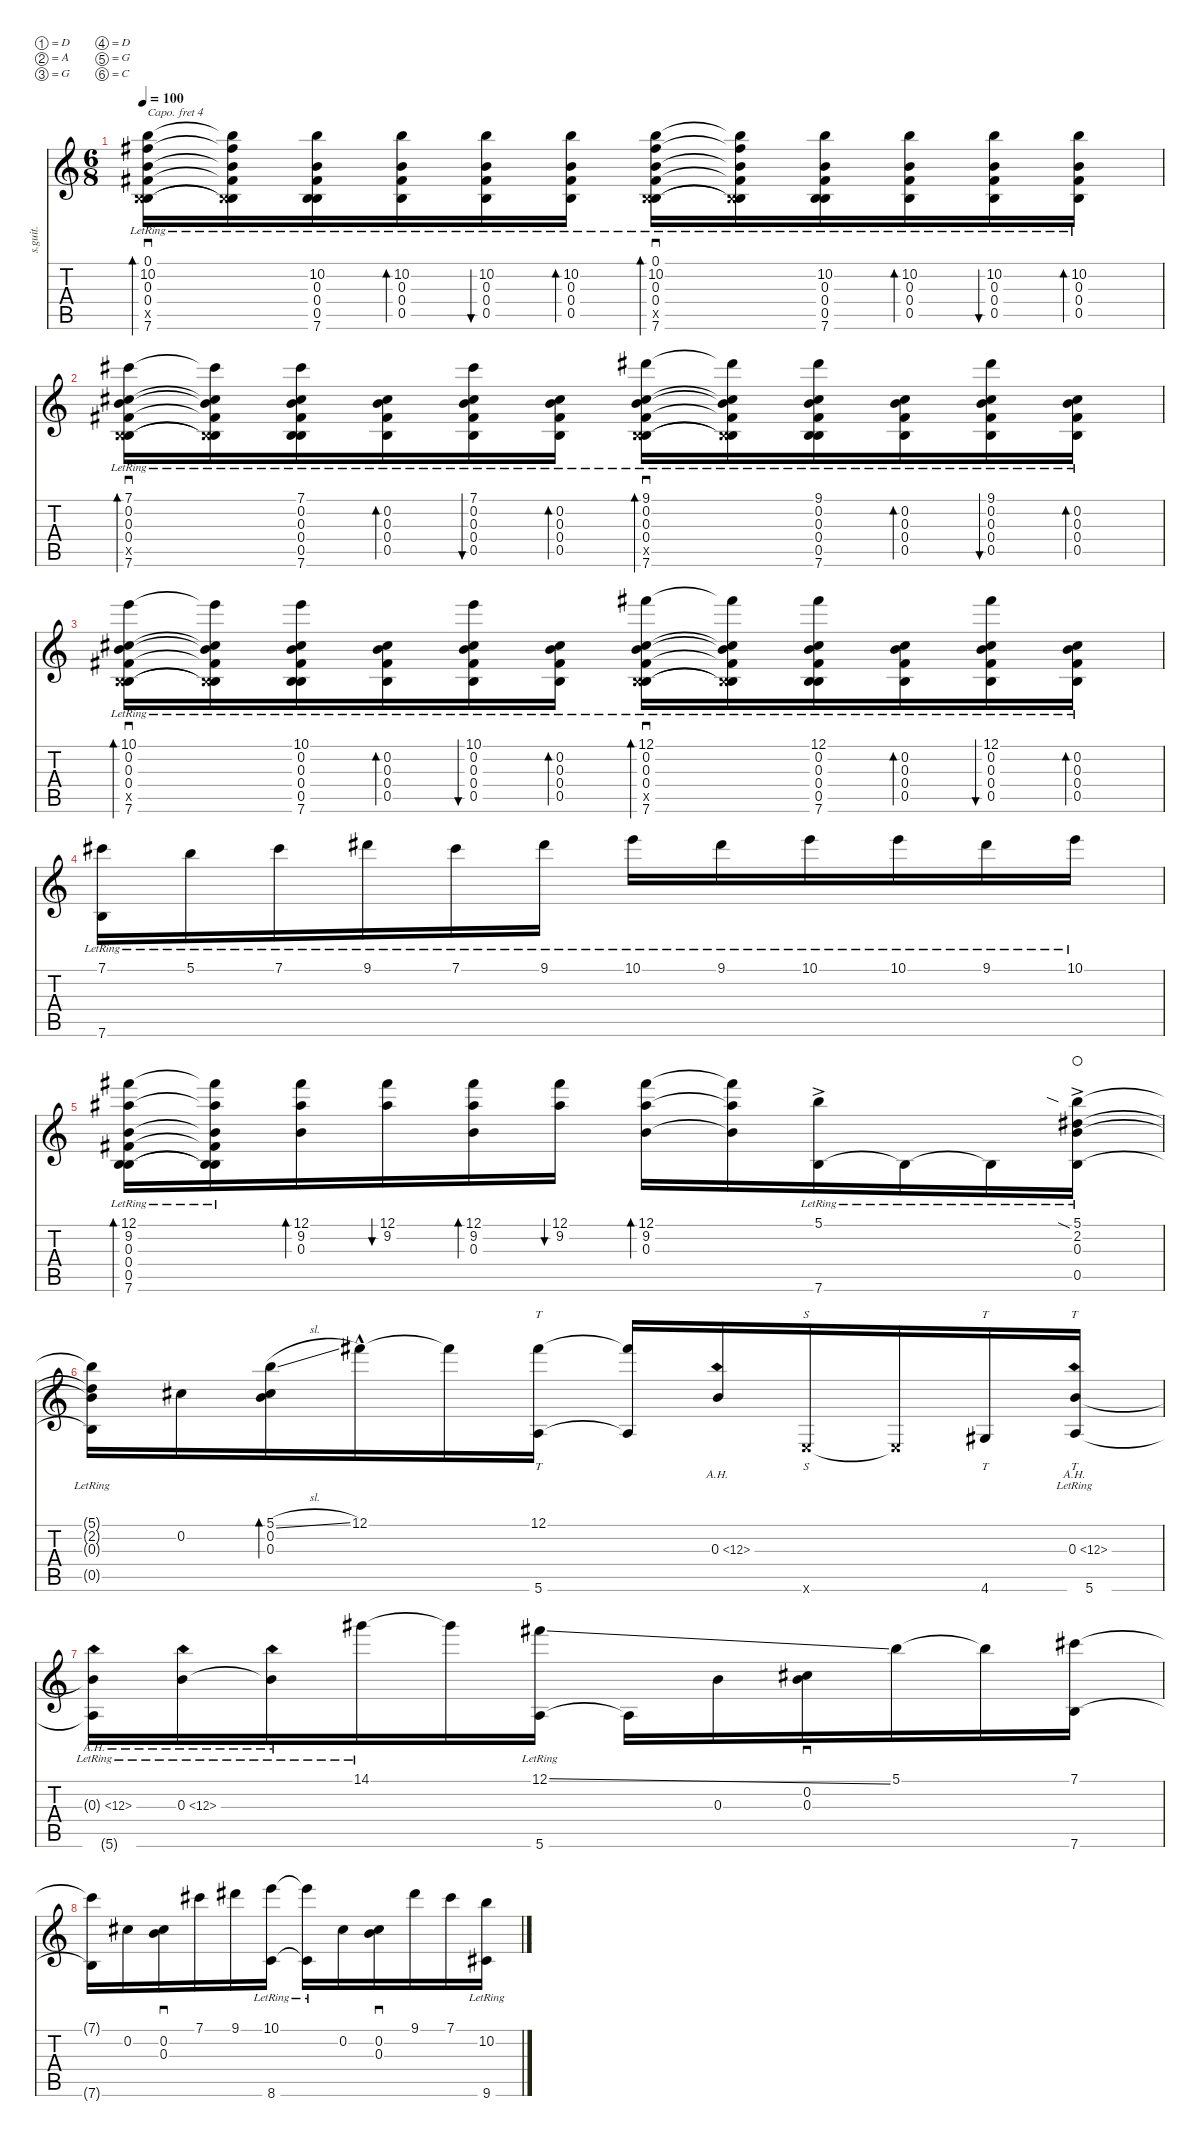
\defaultSystemsLayout 4
\hideDynamics
\bracketExtendMode nobrackets
\otherSystemsTrackNameOrientation horizontal
\track ("Steel Guitar" "s.guit.") {multiBarRest instrument acousticguitarsteel}
\staff {score tabs}
\capo 4
\tuning (D4 A3 G3 D3 G2 C2)
\ts (6 8)
\tempo 100
\clef g2
\ks c
(7.6{lr} 0.5{x} 0.4{lr} 0.3{lr} 10.2{lr} 0.1{lr}).16{sd bd 50 dy mf} (7.6{lr t} 0.5{lr x t} 0.4{lr t} 0.3{lr t} 10.2{lr t} 0.1{lr t}).16 (7.6{lr} 0.5{lr} 0.4{lr} 0.3{lr} 10.2{lr}).16 (0.5{lr} 0.4{lr} 0.3{lr} 10.2{lr}).16{bd 62} (0.5{lr} 0.4{lr} 0.3{lr} 10.2{lr}).16{bu 60} (0.5{lr} 0.4{lr} 0.3{lr} 10.2{lr}).16{bd 61} (7.6{lr} 0.5{x} 0.4{lr} 0.3{lr} 10.2{lr} 0.1{lr}).16{sd bd 50} (7.6{lr t} 0.5{lr x t} 0.4{lr t} 0.3{lr t} 10.2{lr t} 0.1{lr t}).16 (7.6{lr} 0.5{lr} 0.4{lr} 0.3{lr} 10.2{lr}).16 (0.5{lr} 0.4{lr} 0.3{lr} 10.2{lr}).16{bd 62} (0.5{lr} 0.4{lr} 0.3{lr} 10.2{lr}).16{bu 60} (0.5{lr} 0.4{lr} 0.3{lr} 10.2{lr}).16{bd 61} |
(7.6{lr} 0.5{x} 0.4{lr} 0.3{lr} 0.2{lr} 7.1{lr}).16{sd bd 50} (7.6{lr t} 0.5{lr x t} 0.4{lr t} 0.3{lr t} 0.2{lr t} 7.1{lr t}).16 (7.6{lr} 0.5{lr} 0.4{lr} 0.3{lr} 0.2{lr} 7.1{lr}).16 (0.5{lr} 0.4{lr} 0.3{lr} 0.2{lr}).16{bd 62} (0.5{lr} 0.4{lr} 0.3{lr} 0.2{lr} 7.1{lr}).16{bu 60} (0.5{lr} 0.4{lr} 0.3{lr} 0.2{lr}).16{bd 61} (7.6{lr} 0.5{x} 0.4{lr} 0.3{lr} 0.2{lr} 9.1{lr}).16{sd bd 50} (7.6{lr t} 0.5{lr x t} 0.4{lr t} 0.3{lr t} 0.2{lr t} 9.1{lr t}).16 (7.6{lr} 0.5{lr} 0.4{lr} 0.3{lr} 0.2{lr} 9.1{lr}).16 (0.5{lr} 0.4{lr} 0.3{lr} 0.2{lr}).16{bd 62} (0.5{lr} 0.4{lr} 0.3{lr} 0.2{lr} 9.1{lr}).16{bu 60} (0.5{lr} 0.4{lr} 0.3{lr} 0.2{lr}).16{bd 61} |
(7.6{lr} 0.5{x} 0.4{lr} 0.3{lr} 0.2{lr} 10.1{lr}).16{sd bd 50} (7.6{lr t} 0.5{lr x t} 0.4{lr t} 0.3{lr t} 0.2{lr t} 10.1{lr t}).16 (7.6{lr} 0.5{lr} 0.4{lr} 0.3{lr} 0.2{lr} 10.1{lr}).16 (0.5{lr} 0.4{lr} 0.3{lr} 0.2{lr}).16{bd 62} (0.5{lr} 0.4{lr} 0.3{lr} 0.2{lr} 10.1{lr}).16{bu 60} (0.5{lr} 0.4{lr} 0.3{lr} 0.2{lr}).16{bd 61} (7.6{lr} 0.5{x} 0.4{lr} 0.3{lr} 0.2{lr} 12.1{lr}).16{sd bd 50} (7.6{lr t} 0.5{lr x t} 0.4{lr t} 0.3{lr t} 0.2{lr t} 12.1{lr t}).16 (7.6{lr} 0.5{lr} 0.4{lr} 0.3{lr} 0.2{lr} 12.1{lr}).16 (0.5{lr} 0.4{lr} 0.3{lr} 0.2{lr}).16{bd 62} (0.5{lr} 0.4{lr} 0.3{lr} 0.2{lr} 12.1{lr}).16{bu 60} (0.5{lr} 0.4{lr} 0.3{lr} 0.2{lr}).16{bd 61} |
(7.1{lr} 7.6{lr}).16 5.1{lr}.16 7.1{lr}.16 9.1{lr}.16 7.1{lr}.16 9.1{lr}.16 10.1{lr}.16 9.1{lr}.16 10.1{lr}.16 10.1{lr}.16 9.1{lr}.16 10.1{lr}.16 |
(12.1{lr} 7.6{lr} 9.2 0.3 0.4 0.5).16{bd 48} (12.1{lr t} 7.6{lr t} 9.2{t} 0.3{t} 0.4{t} 0.5{t}).16 (12.1 9.2 0.3).16{bd 49} (12.1 9.2).16{bu 48} (12.1 9.2 0.3).16{bd 48} (12.1 9.2).16{bu 48} (12.1 9.2 0.3).16{bd 48} (12.1{t} 9.2{t} 0.3{t}).16 (7.6 5.1{ac lr}).16 7.6{lr t}.16 7.6{lr t}.16 (5.1{sia ac lr} 2.2{lr} 0.3{lr} 0.5{lr}).16{waho} |
(5.1{lr t} 2.2{lr t} 0.3{lr t} 0.5{lr t}).16 0.2.16 (5.1{sl} 0.2 0.3).16{bd 30} 12.1{hac}.16 12.1{t}.16 (12.1 5.6).16{tt} (12.1{t} 5.6{t}).16 0.3{ah 12}.16 0.6{x}.16{s} 0.6{x t}.16 4.6.16{tt} (5.6 0.3{ah 12 lr}).16{tt} |
(5.6{t} 0.3{ah 12 lr t}).16 0.3{ah 12 lr}.16 0.3{ah 12 lr t}.16 14.1{lr}.16 14.1{t}.16 (12.1{ss lr} 5.6).16 5.6{t}.16 0.3.16 (0.2 0.3).16{sd} 5.1.16 5.1{t}.16 (7.1 7.6).16 |
(7.1{t} 7.6{t}).16 0.2.16 (0.2 0.3).16{sd} 7.1.16 9.1.16 (10.1{lr} 8.6).16 (10.1{lr t} 8.6{t}).16 0.2.16 (0.2 0.3).16{sd} 9.1.16 7.1.16 (10.2{lr} 9.6{lr}).16
